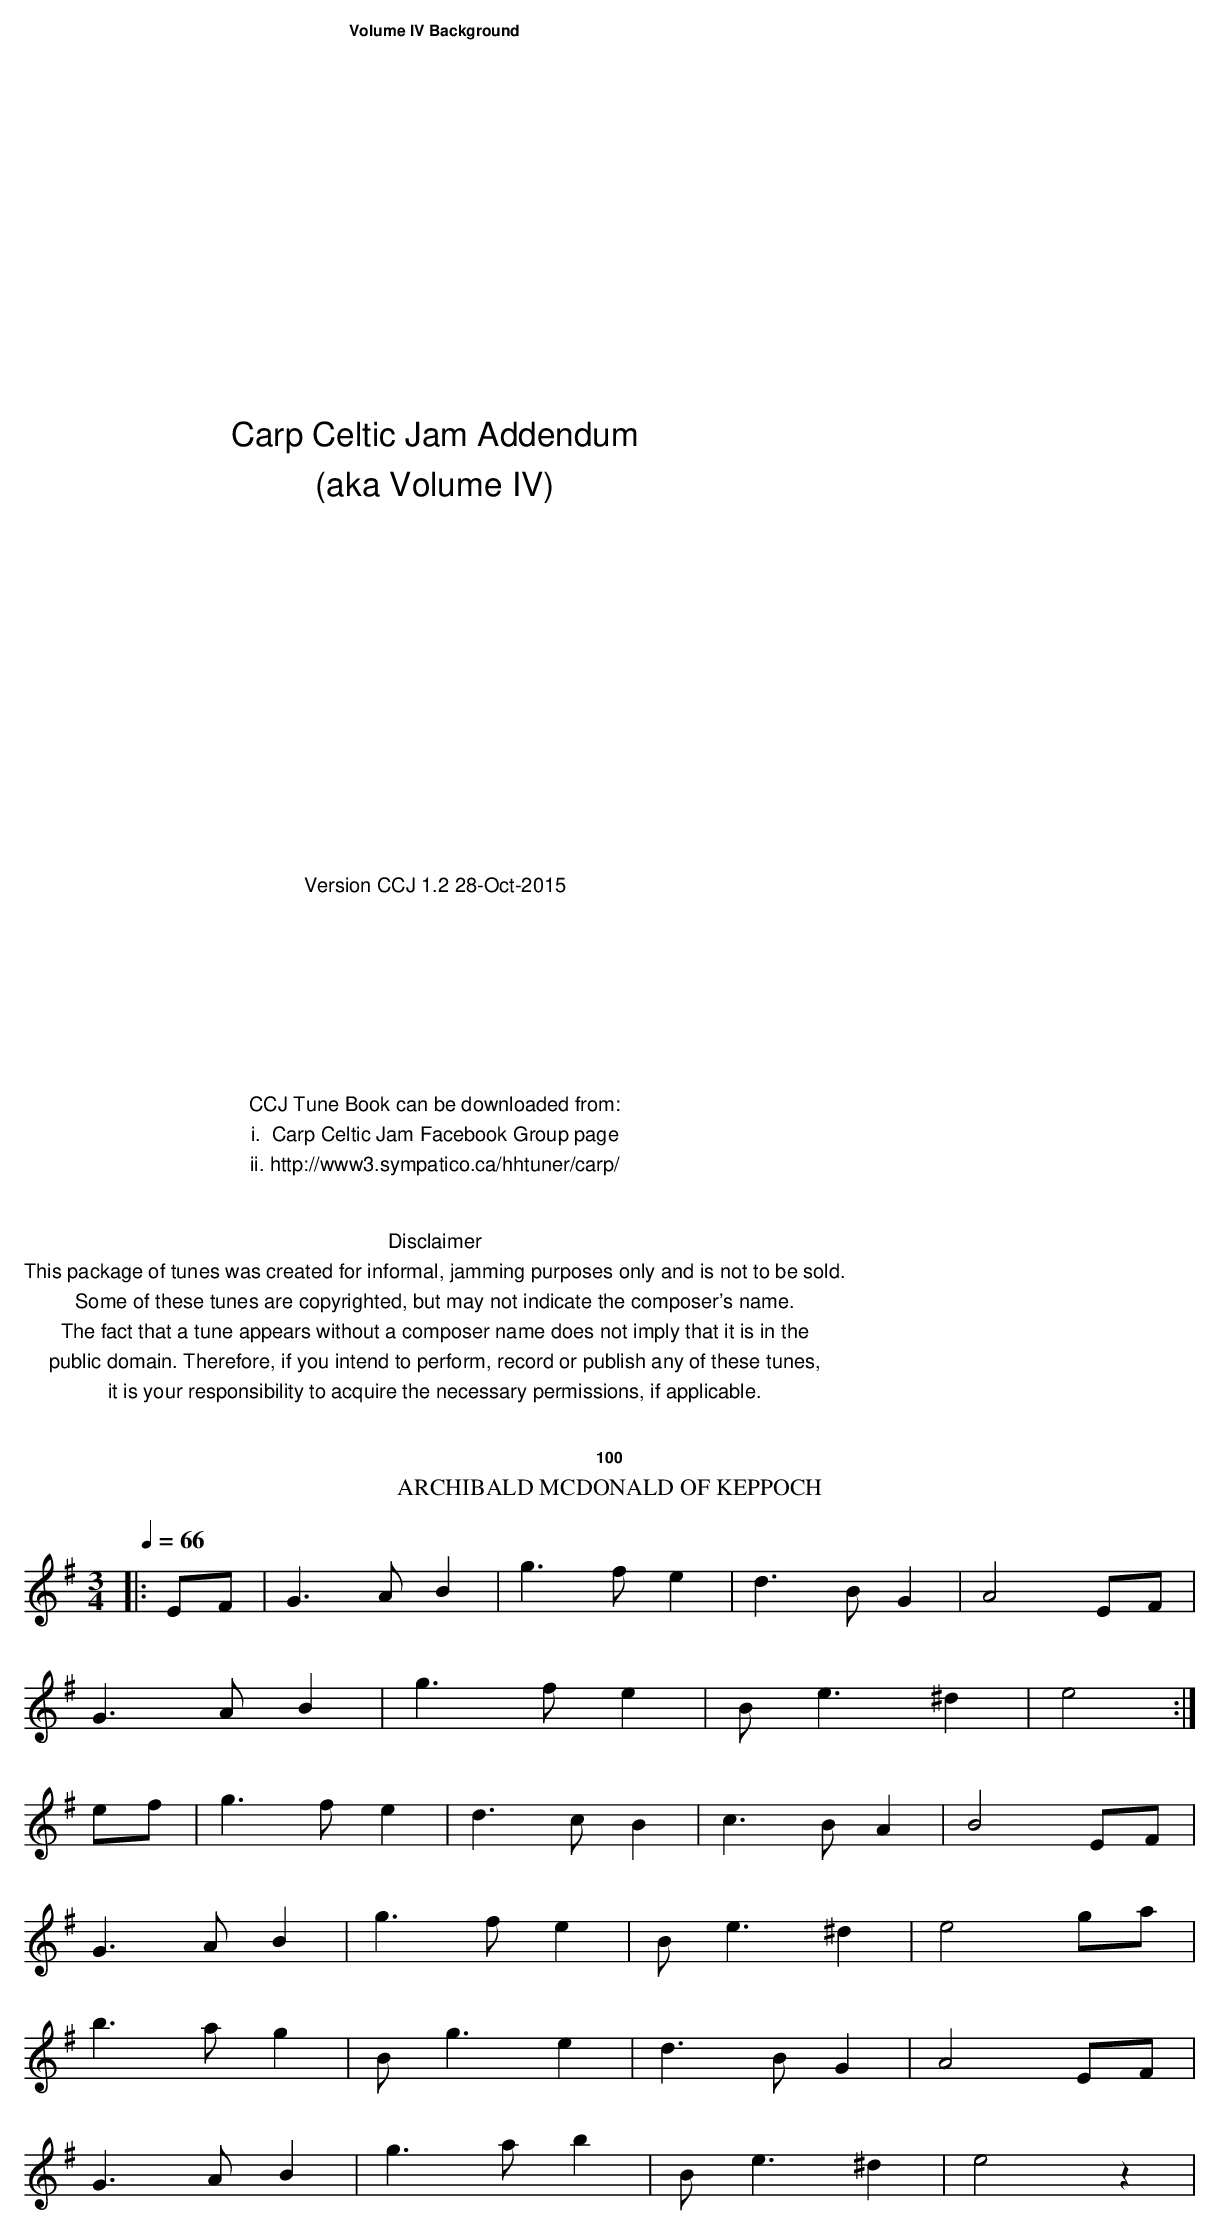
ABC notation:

X:1
T: Archibald McDonald Of Keppoch
M: 3/4
L: 1/8
K: Emin
[Q:1/4=66]
|:EF|G3AB2|g3fe2|d3BG2|A4EF|
G3AB2|g3fe2|Be3^d2|e4:|
ef|g3fe2|d3cB2|c3BA2|B4EF|
G3AB2|g3fe2|Be3^d2|e4ga|
b3ag2|Bg3e2|d3BG2|A4EF|
G3AB2|g3ab2|Be3^d2|e4z2|
